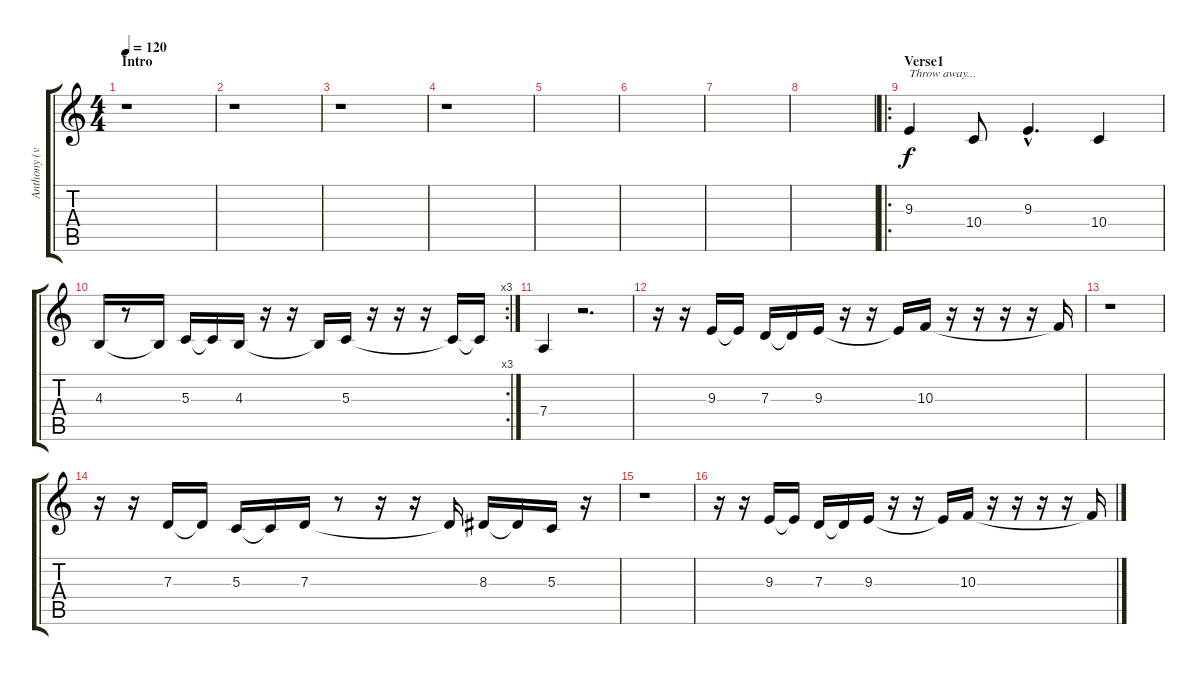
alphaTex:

\track ("Anthony (vocal)" "Anthony (v") {instrument lead6voice}
\staff {score tabs}
\tuning (E4 B3 G3 D3 A2 E2) {hide}
\ts (4 4)
\section ("" "Intro")
\tempo 120
\clef g2
\ks c
r.1{dy f instrument lead6voice} |
r.1 |
r.1 |
r.1 |
|
|
|
|
\ro
\section ("" "Verse1")
9.3.4{txt "Throw away..."} 10.4.8 9.3{hac}.4{d} 10.4.4 |
\rc 3
4.3.16 r.8 4.3{t}.16 5.3.16 5.3{t}.16 4.3.16 r.16 r.16 4.3{t}.16 5.3.16 r.16 r.16 r.16 5.3{t}.16 5.3{t}.16 |
7.4.4 r.2{d} |
r.16 r.16 9.3.16 9.3{t}.16 7.3.16 7.3{t}.16 9.3.16 r.16 r.16 9.3{t}.16 10.3.16 r.16 r.16 r.16 r.16 10.3{t}.16 |
r.1 |
r.16 r.16 7.3.16 7.3{t}.16 5.3.16 5.3{t}.16 7.3.16 r.8 r.16 r.16 7.3{t}.16 8.3.16 8.3{t}.16 5.3.16 r.16 |
r.1 |
r.16 r.16 9.3.16 9.3{t}.16 7.3.16 7.3{t}.16 9.3.16 r.16 r.16 9.3{t}.16 10.3.16 r.16 r.16 r.16 r.16 10.3{t}.16
